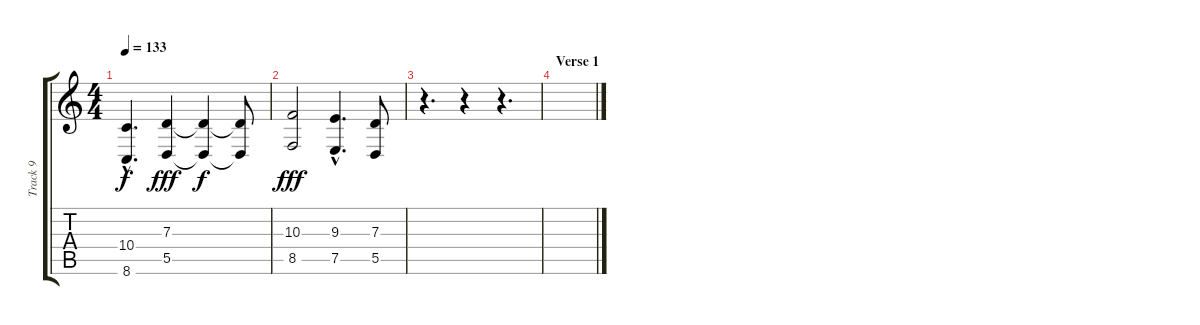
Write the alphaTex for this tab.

\track ("Track 9" "Track 9") {instrument stringensemble1}
\staff {score tabs}
\tuning (E4 B3 G3 D3 A2 E2) {hide}
\ts (4 4)
\tempo 133
\clef g2
\ks c
(10.4{hac t} 8.6{hac t}).4{d dy f} (7.3 5.5).4{dy fff} (7.3{t} 5.5{t}).4{dy f} (7.3{t} 5.5{t}).8 |
(10.3 8.5).2{dy fff} (9.3{hac} 7.5{hac}).4{d} (7.3 5.5).8 |
r.4{d} r.4 r.4{d} |
\section ("" "Verse 1")
